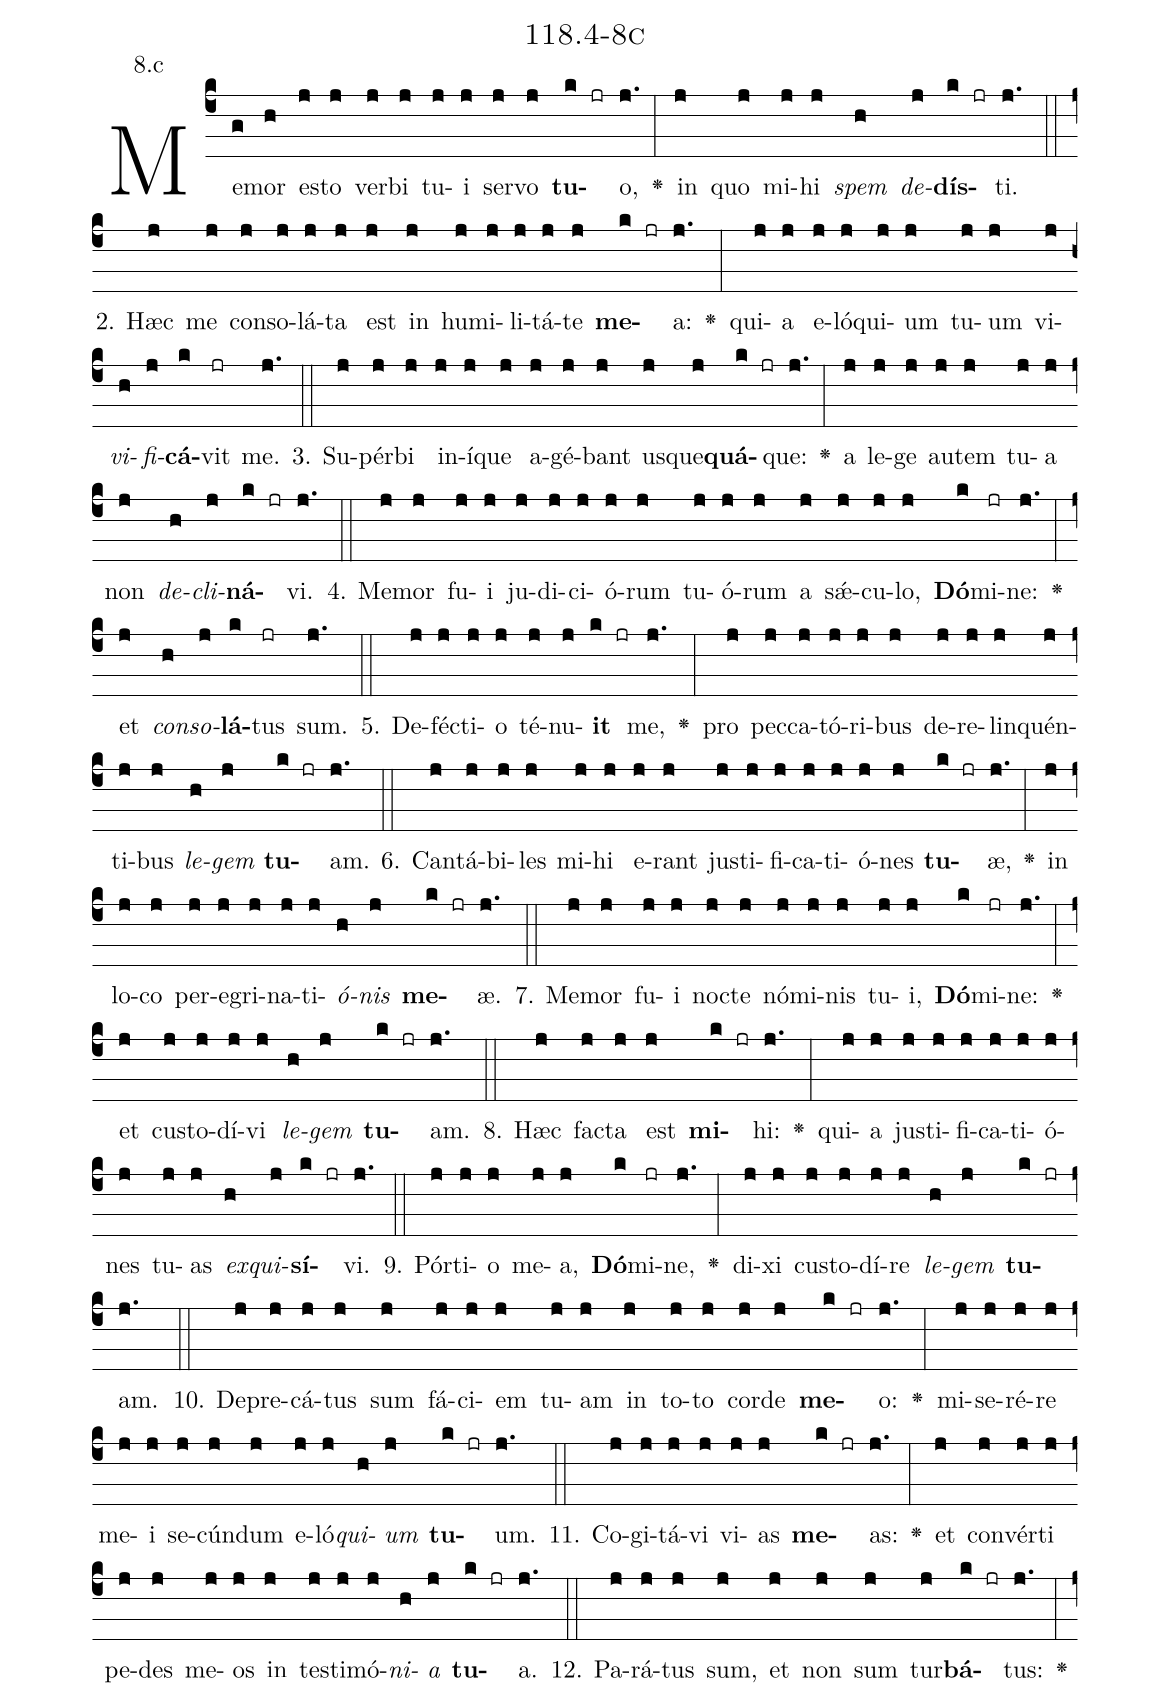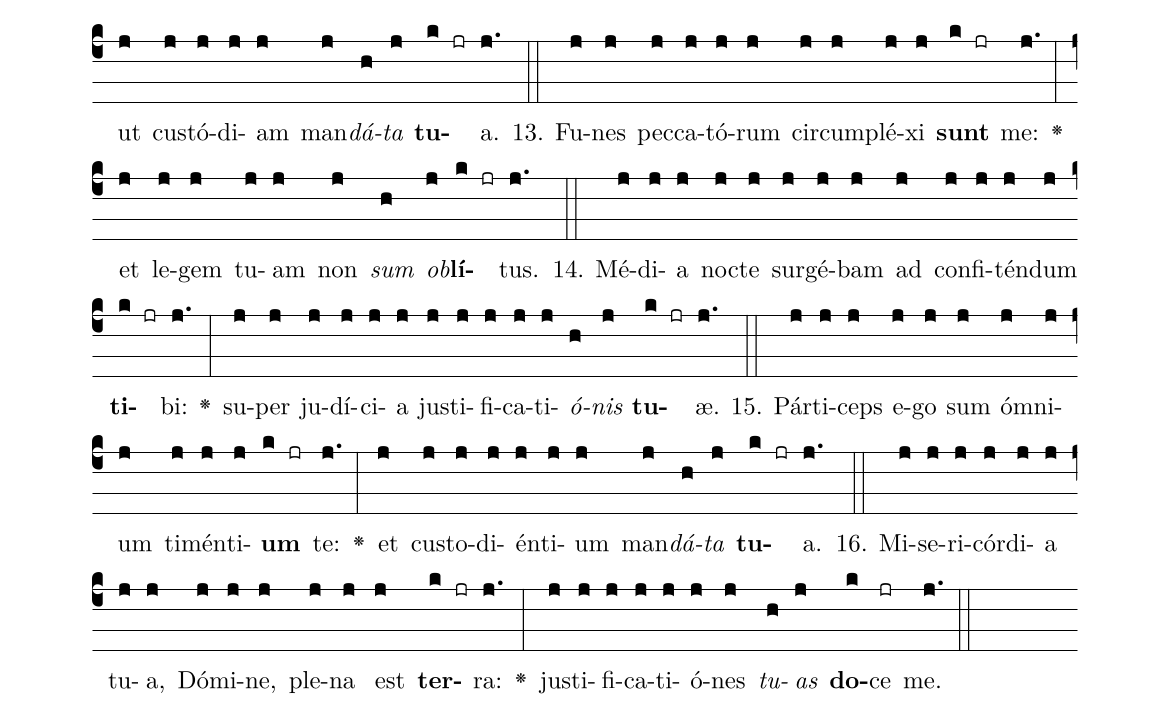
name: 118.4-8c;
annotation: 8.c;
%%
(c4)Me(g)mor(h) es(j)to(j) ver(j)bi(j) tu(j)i(j) ser(j)vo(j) <b>tu</b>(k jr)o,(j.) <v>\greheightstar</v>(:) in(j) quo(j) mi(j)hi(j) <i>spem</i>(h) <i>de</i>(j)<b>dís</b>(k jr)ti.(j.) (::)
2. Hæc(j) me(j) con(j)so(j)lá(j)ta(j) est(j) in(j) hu(j)mi(j)li(j)tá(j)te(j) <b>me</b>(k jr)a:(j.) <v>\greheightstar</v>(:) qui(j)a(j) e(j)ló(j)qui(j)um(j) tu(j)um(j) vi(j)<i>vi</i>(h)<i>fi</i>(j)<b>cá</b>(k)vit(jr) me.(j.) (::)
3. Su(j)pér(j)bi(j) in(j)í(j)que(j) a(j)gé(j)bant(j) us(j)que(j)<b>quá</b>(k jr)que:(j.) <v>\greheightstar</v>(:) a(j) le(j)ge(j) au(j)tem(j) tu(j)a(j) non(j) <i>de</i>(h)<i>cli</i>(j)<b>ná</b>(k jr)vi.(j.) (::)
4. Me(j)mor(j) fu(j)i(j) ju(j)di(j)ci(j)ó(j)rum(j) tu(j)ó(j)rum(j) a(j) sǽ(j)cu(j)lo,(j) <b>Dó</b>(k)mi(jr)ne:(j.) <v>\greheightstar</v>(:) et(j) <i>con</i>(h)<i>so</i>(j)<b>lá</b>(k)tus(jr) sum.(j.) (::)
5. De(j)féc(j)ti(j)o(j) té(j)nu(j)<b>it</b>(k jr) me,(j.) <v>\greheightstar</v>(:) pro(j) pec(j)ca(j)tó(j)ri(j)bus(j) de(j)re(j)lin(j)quén(j)ti(j)bus(j) <i>le</i>(h)<i>gem</i>(j) <b>tu</b>(k jr)am.(j.) (::)
6. Can(j)tá(j)bi(j)les(j) mi(j)hi(j) e(j)rant(j) jus(j)ti(j)fi(j)ca(j)ti(j)ó(j)nes(j) <b>tu</b>(k jr)æ,(j.) <v>\greheightstar</v>(:) in(j) lo(j)co(j) per(j)e(j)gri(j)na(j)ti(j)<i>ó</i>(h)<i>nis</i>(j) <b>me</b>(k jr)æ.(j.) (::)
7. Me(j)mor(j) fu(j)i(j) noc(j)te(j) nó(j)mi(j)nis(j) tu(j)i,(j) <b>Dó</b>(k)mi(jr)ne:(j.) <v>\greheightstar</v>(:) et(j) cus(j)to(j)dí(j)vi(j) <i>le</i>(h)<i>gem</i>(j) <b>tu</b>(k jr)am.(j.) (::)
8. Hæc(j) fac(j)ta(j) est(j) <b>mi</b>(k jr)hi:(j.) <v>\greheightstar</v>(:) qui(j)a(j) jus(j)ti(j)fi(j)ca(j)ti(j)ó(j)nes(j) tu(j)as(j) <i>ex</i>(h)<i>qui</i>(j)<b>sí</b>(k jr)vi.(j.) (::)
9. Pór(j)ti(j)o(j) me(j)a,(j) <b>Dó</b>(k)mi(jr)ne,(j.) <v>\greheightstar</v>(:) di(j)xi(j) cus(j)to(j)dí(j)re(j) <i>le</i>(h)<i>gem</i>(j) <b>tu</b>(k jr)am.(j.) (::)
10. De(j)pre(j)cá(j)tus(j) sum(j) fá(j)ci(j)em(j) tu(j)am(j) in(j) to(j)to(j) cor(j)de(j) <b>me</b>(k jr)o:(j.) <v>\greheightstar</v>(:) mi(j)se(j)ré(j)re(j) me(j)i(j) se(j)cún(j)dum(j) e(j)ló(j)<i>qui</i>(h)<i>um</i>(j) <b>tu</b>(k jr)um.(j.) (::)
11. Co(j)gi(j)tá(j)vi(j) vi(j)as(j) <b>me</b>(k jr)as:(j.) <v>\greheightstar</v>(:) et(j) con(j)vér(j)ti(j) pe(j)des(j) me(j)os(j) in(j) tes(j)ti(j)mó(j)<i>ni</i>(h)<i>a</i>(j) <b>tu</b>(k jr)a.(j.) (::)
12. Pa(j)rá(j)tus(j) sum,(j) et(j) non(j) sum(j) tur(j)<b>bá</b>(k jr)tus:(j.) <v>\greheightstar</v>(:) ut(j) cus(j)tó(j)di(j)am(j) man(j)<i>dá</i>(h)<i>ta</i>(j) <b>tu</b>(k jr)a.(j.) (::)
13. Fu(j)nes(j) pec(j)ca(j)tó(j)rum(j) cir(j)cum(j)plé(j)xi(j) <b>sunt</b>(k jr) me:(j.) <v>\greheightstar</v>(:) et(j) le(j)gem(j) tu(j)am(j) non(j) <i>sum</i>(h) <i>ob</i>(j)<b>lí</b>(k jr)tus.(j.) (::)
14. Mé(j)di(j)a(j) noc(j)te(j) sur(j)gé(j)bam(j) ad(j) con(j)fi(j)tén(j)dum(j) <b>ti</b>(k jr)bi:(j.) <v>\greheightstar</v>(:) su(j)per(j) ju(j)dí(j)ci(j)a(j) jus(j)ti(j)fi(j)ca(j)ti(j)<i>ó</i>(h)<i>nis</i>(j) <b>tu</b>(k jr)æ.(j.) (::)
15. Pár(j)ti(j)ceps(j) e(j)go(j) sum(j) óm(j)ni(j)um(j) ti(j)mén(j)ti(j)<b>um</b>(k jr) te:(j.) <v>\greheightstar</v>(:) et(j) cus(j)to(j)di(j)én(j)ti(j)um(j) man(j)<i>dá</i>(h)<i>ta</i>(j) <b>tu</b>(k jr)a.(j.) (::)
16. Mi(j)se(j)ri(j)cór(j)di(j)a(j) tu(j)a,(j) Dó(j)mi(j)ne,(j) ple(j)na(j) est(j) <b>ter</b>(k jr)ra:(j.) <v>\greheightstar</v>(:) jus(j)ti(j)fi(j)ca(j)ti(j)ó(j)nes(j) <i>tu</i>(h)<i>as</i>(j) <b>do</b>(k)ce(jr) me.(j.) (::)
